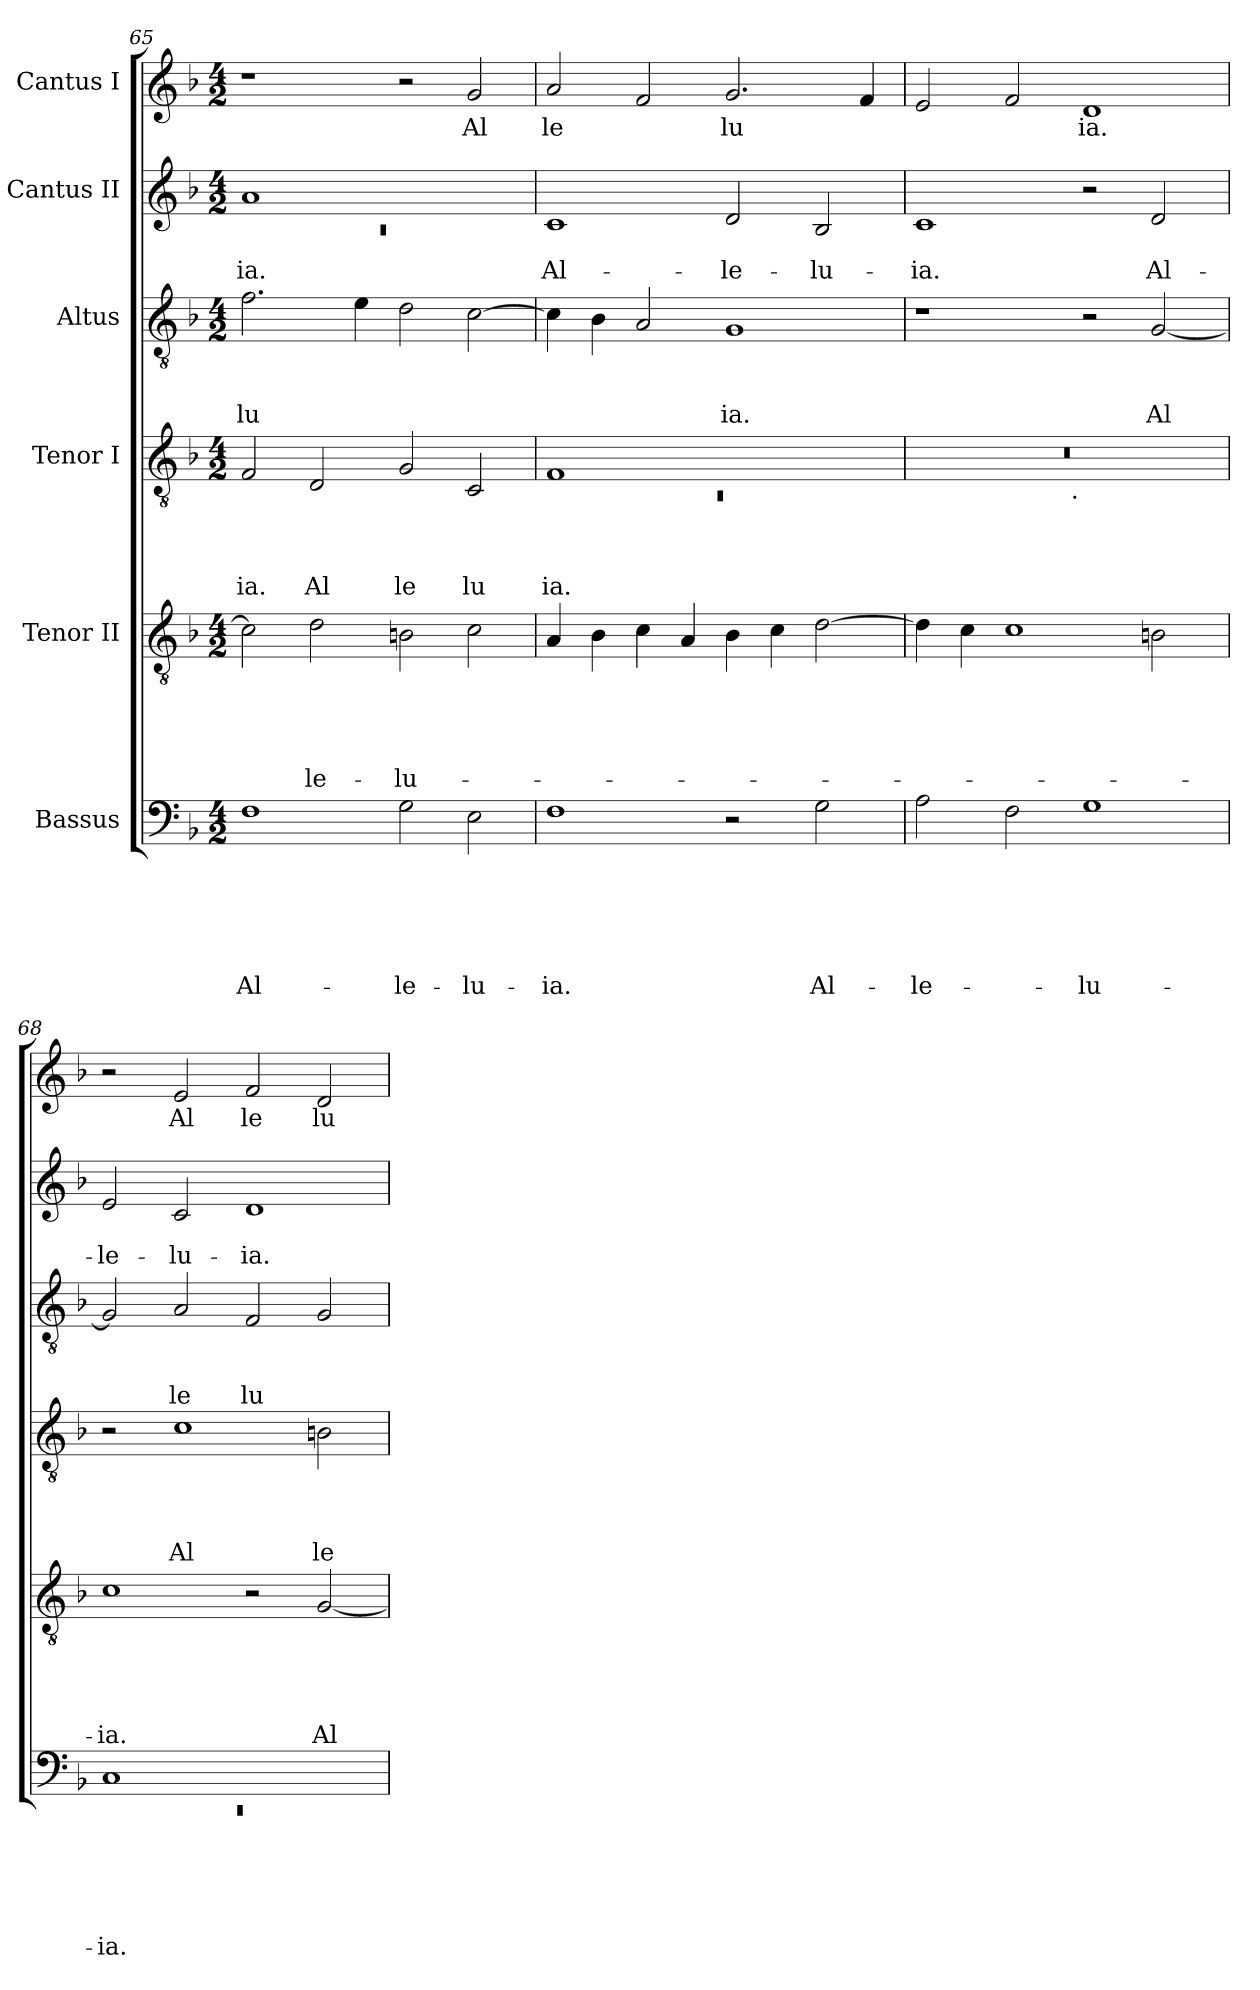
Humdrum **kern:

**kern	**text	**text	**text	**text	**text	**text	**kern	**text	**text	**text	**text	**text	**kern	**text	**text	**text	**text	**kern	**text	**text	**text	**kern	**text	**text	**kern	**text
*part6	*part6	*part6	*part6	*part6	*part6	*part6	*part5	*part5	*part5	*part5	*part5	*part5	*part4	*part4	*part4	*part4	*part4	*part3	*part3	*part3	*part3	*part2	*part2	*part2	*part1	*part1
*staff6	*staff6	*staff6	*staff6	*staff6	*staff6	*staff6	*staff5	*staff5	*staff5	*staff5	*staff5	*staff5	*staff4	*staff4	*staff4	*staff4	*staff4	*staff3	*staff3	*staff3	*staff3	*staff2	*staff2	*staff2	*staff1	*staff1
*I"Bassus	*	*	*	*	*	*	*I"Tenor II	*	*	*	*	*	*I"Tenor I	*	*	*	*	*I"Altus	*	*	*	*I"Cantus II	*	*	*I"Cantus I	*
*clefF4	*	*	*	*	*	*	*clefGv2	*	*	*	*	*	*clefGv2	*	*	*	*	*clefGv2	*	*	*	*clefG2	*	*	*clefG2	*
*k[b-]	*	*	*	*	*	*	*k[b-]	*	*	*	*	*	*k[b-]	*	*	*	*	*k[b-]	*	*	*	*k[b-]	*	*	*k[b-]	*
*F:	*	*	*	*	*	*	*F:	*	*	*	*	*	*F:	*	*	*	*	*F:	*	*	*	*F:	*	*	*F:	*
*M4/2	*	*	*	*	*	*	*M4/2	*	*	*	*	*	*M4/2	*	*	*	*	*M4/2	*	*	*	*M4/2	*	*	*M4/2	*
=65	=65	=65	=65	=65	=65	=65	=65	=65	=65	=65	=65	=65	=65	=65	=65	=65	=65	=65	=65	=65	=65	=65	=65	=65	=65	=65
*	*	*	*	*	*	*	*	*	*	*	*	*	*	*	*	*	*	*	*	*	*	*^	*	*	*	*
!	!	!	!	!	!	!LO:LY:b	!	!	!	!	!	!	!	!	!	!	!LO:LY:b	!	!	!	!LO:LY:b	!	!LO:N:vis=1	!	!LO:LY:b	!	!
1F	.	.	.	.	.	Al-	2c\]	.	.	.	.	.	2F/	.	.	.	ia.	2.f\	.	.	lu	1a	0rc	.	-ia.	1r	.
!	!	!	!	!	!	!	!	!	!	!	!	!LO:LY:b	!	!	!	!	!LO:LY:b	!	!	!	!	!	!	!	!	!	!
.	.	.	.	.	.	.	2d\	.	.	.	.	-le-	2D/	.	.	.	Al	.	.	.	.	.	.	.	.	.	.
.	.	.	.	.	.	.	.	.	.	.	.	.	.	.	.	.	.	4e\	.	.	.	.	.	.	.	.	.
!	!	!	!	!	!	!LO:LY:b	!	!	!	!	!	!LO:LY:b	!	!	!	!	!LO:LY:b	!	!	!	!	!	!	!	!	!	!
2G\	.	.	.	.	.	-le-	2Bn\	.	.	.	.	-lu-	2G/	.	.	.	le	2d\	.	.	.	1ryy	.	.	.	2r	.
!	!	!	!	!	!	!LO:LY:b	!	!	!	!	!	!	!	!	!	!	!LO:LY:b	!	!	!	!	!	!	!	!	!	!LO:LY:b
2E\	.	.	.	.	.	-lu-	2c\	.	.	.	.	.	2C/	.	.	.	lu	[>2c\	.	.	.	.	.	.	.	2g/	Al
*	*	*	*	*	*	*	*	*	*	*	*	*	*	*	*	*	*	*	*	*	*	*v	*v	*	*	*	*
=66	=66	=66	=66	=66	=66	=66	=66	=66	=66	=66	=66	=66	=66	=66	=66	=66	=66	=66	=66	=66	=66	=66	=66	=66	=66	=66
*	*	*	*	*	*	*	*	*	*	*	*	*	*^	*	*	*	*	*	*	*	*	*	*	*	*	*
!	!	!	!	!	!	!LO:LY:b	!	!	!	!	!	!	!	!LO:N:vis=1	!	!	!	!LO:LY:b	!	!	!	!	!	!	!LO:LY:b	!	!LO:LY:b
1F	.	.	.	.	.	-ia.	4A/	.	.	.	.	.	1F	0rC	.	.	.	ia.	4c\]	.	.	.	1c	.	Al-	2a/	le
.	.	.	.	.	.	.	4B-\	.	.	.	.	.	.	.	.	.	.	.	4B-\	.	.	.	.	.	.	.	.
.	.	.	.	.	.	.	4c\	.	.	.	.	.	.	.	.	.	.	.	2A/	.	.	.	.	.	.	2f/	.
.	.	.	.	.	.	.	4A/	.	.	.	.	.	.	.	.	.	.	.	.	.	.	.	.	.	.	.	.
!	!	!	!	!	!	!	!	!	!	!	!	!	!	!	!	!	!	!	!	!	!	!LO:LY:b	!	!	!LO:LY:b	!	!LO:LY:b
2r	.	.	.	.	.	.	4B-\	.	.	.	.	.	1ryy	.	.	.	.	.	1G	.	.	ia.	2d/	.	-le-	2.g/	lu
.	.	.	.	.	.	.	4c\	.	.	.	.	.	.	.	.	.	.	.	.	.	.	.	.	.	.	.	.
!	!	!	!	!	!	!LO:LY:b	!	!	!	!	!	!	!	!	!	!	!	!	!	!	!	!	!	!	!LO:LY:b	!	!
2G\	.	.	.	.	.	Al-	[>2d\	.	.	.	.	.	.	.	.	.	.	.	.	.	.	.	2B-/	.	-lu-	.	.
.	.	.	.	.	.	.	.	.	.	.	.	.	.	.	.	.	.	.	.	.	.	.	.	.	.	4f/	.
=67	=67	=67	=67	=67	=67	=67	=67	=67	=67	=67	=67	=67	=67	=67	=67	=67	=67	=67	=67	=67	=67	=67	=67	=67	=67	=67	=67
!	!	!	!	!	!	!LO:LY:b	!	!	!	!	!	!	!	!	!	!	!	!	!	!	!	!	!	!	!LO:LY:b	!	!
2A\	.	.	.	.	.	-le-	4d\]	.	.	.	.	.	0r	2ryy	.	.	.	.	1r	.	.	.	1c	.	-ia.	2e/	.
.	.	.	.	.	.	.	4c\	.	.	.	.	.	.	.	.	.	.	.	.	.	.	.	.	.	.	.	.
2F\	.	.	.	.	.	.	1c	.	.	.	.	.	.	4...ryy	.	.	.	.	.	.	.	.	.	.	.	2f/	.
!	!	!	!	!	!	!	!	!	!	!	!	!	!	!LO:TX:b:t=.	!	!	!	!	!	!	!	!	!	!	!	!	!
.	.	.	.	.	.	.	.	.	.	.	.	.	.	1ryy	.	.	.	.	.	.	.	.	.	.	.	.	.
!	!	!	!	!	!	!LO:LY:b	!	!	!	!	!	!	!	!	!	!	!	!	!	!	!	!	!	!	!	!	!LO:LY:b
1G	.	.	.	.	.	-lu-	.	.	.	.	.	.	.	.	.	.	.	.	2r	.	.	.	2r	.	.	1d	ia.
!	!	!	!	!	!	!	!	!	!	!	!	!	!	!	!	!	!	!	!	!	!	!LO:LY:b	!	!	!LO:LY:b	!	!
.	.	.	.	.	.	.	2Bn\	.	.	.	.	.	.	.	.	.	.	.	[<2G/	.	.	Al	2d/	.	Al-	.	.
.	.	.	.	.	.	.	.	.	.	.	.	.	.	32ryy	.	.	.	.	.	.	.	.	.	.	.	.	.
=68	=68	=68	=68	=68	=68	=68	=68	=68	=68	=68	=68	=68	=68	=68	=68	=68	=68	=68	=68	=68	=68	=68	=68	=68	=68	=68	=68
*^	*	*	*	*	*	*	*	*	*	*	*	*	*	*	*	*	*	*	*	*	*	*	*	*	*	*	*
!	!LO:N:vis=1	!	!	!	!	!	!LO:LY:b	!	!	!	!	!	!LO:LY:b	!	!	!	!	!	!	!	!	!	!	!	!	!LO:LY:b	!	!
*	*	*	*	*	*	*	*	*	*	*	*	*	*	*v	*v	*	*	*	*	*	*	*	*	*	*	*	*	*
1C	0rEE	.	.	.	.	.	-ia.	1c	.	.	.	.	-ia.	2r	.	.	.	.	2G/]	.	.	.	2e/	.	-le-	2r	.
!	!	!	!	!	!	!	!	!	!	!	!	!	!	!	!	!	!	!LO:LY:b	!	!	!	!LO:LY:b	!	!	!LO:LY:b	!	!LO:LY:b
.	.	.	.	.	.	.	.	.	.	.	.	.	.	1c	.	.	.	Al	2A/	.	.	le	2c/	.	-lu-	2e/	Al
!	!	!	!	!	!	!	!	!	!	!	!	!	!	!	!	!	!	!	!	!	!	!LO:LY:b	!	!	!LO:LY:b	!	!LO:LY:b
1ryy	.	.	.	.	.	.	.	2r	.	.	.	.	.	.	.	.	.	.	2F/	.	.	lu	1d	.	-ia.	2f/	le
!	!	!	!	!	!	!	!	!	!	!	!	!	!LO:LY:b	!	!	!	!	!LO:LY:b	!	!	!	!	!	!	!	!	!LO:LY:b
.	.	.	.	.	.	.	.	[<2G/	.	.	.	.	Al-	2Bn\	.	.	.	le	2G/	.	.	.	.	.	.	2d/	lu
*v	*v	*	*	*	*	*	*	*	*	*	*	*	*	*	*	*	*	*	*	*	*	*	*	*	*	*	*
=	=	=	=	=	=	=	=	=	=	=	=	=	=	=	=	=	=	=	=	=	=	=	=	=	=	=
*-	*-	*-	*-	*-	*-	*-	*-	*-	*-	*-	*-	*-	*-	*-	*-	*-	*-	*-	*-	*-	*-	*-	*-	*-	*-	*-
